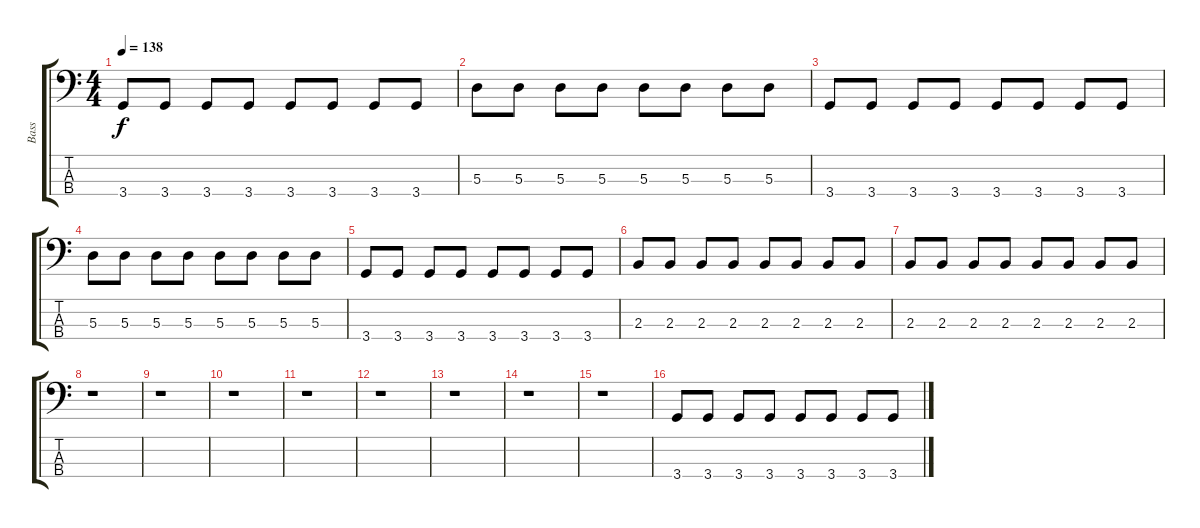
\track ("Bass" "Bass") {instrument electricbassfinger}
\staff {score tabs}
\tuning (G2 D2 A1 E1) {hide}
\ts (4 4)
\tempo 138
\clef f4
\ks c
3.4.8{dy f} 3.4.8 3.4.8 3.4.8 3.4.8 3.4.8 3.4.8 3.4.8 |
5.3.8 5.3.8 5.3.8 5.3.8 5.3.8 5.3.8 5.3.8 5.3.8 |
3.4.8 3.4.8 3.4.8 3.4.8 3.4.8 3.4.8 3.4.8 3.4.8 |
5.3.8 5.3.8 5.3.8 5.3.8 5.3.8 5.3.8 5.3.8 5.3.8 |
3.4.8 3.4.8 3.4.8 3.4.8 3.4.8 3.4.8 3.4.8 3.4.8 |
2.3.8 2.3.8 2.3.8 2.3.8 2.3.8 2.3.8 2.3.8 2.3.8 |
2.3.8 2.3.8 2.3.8 2.3.8 2.3.8 2.3.8 2.3.8 2.3.8 |
r.1 |
r.1 |
r.1 |
r.1 |
r.1 |
r.1 |
r.1 |
r.1 |
3.4.8 3.4.8 3.4.8 3.4.8 3.4.8 3.4.8 3.4.8 3.4.8
